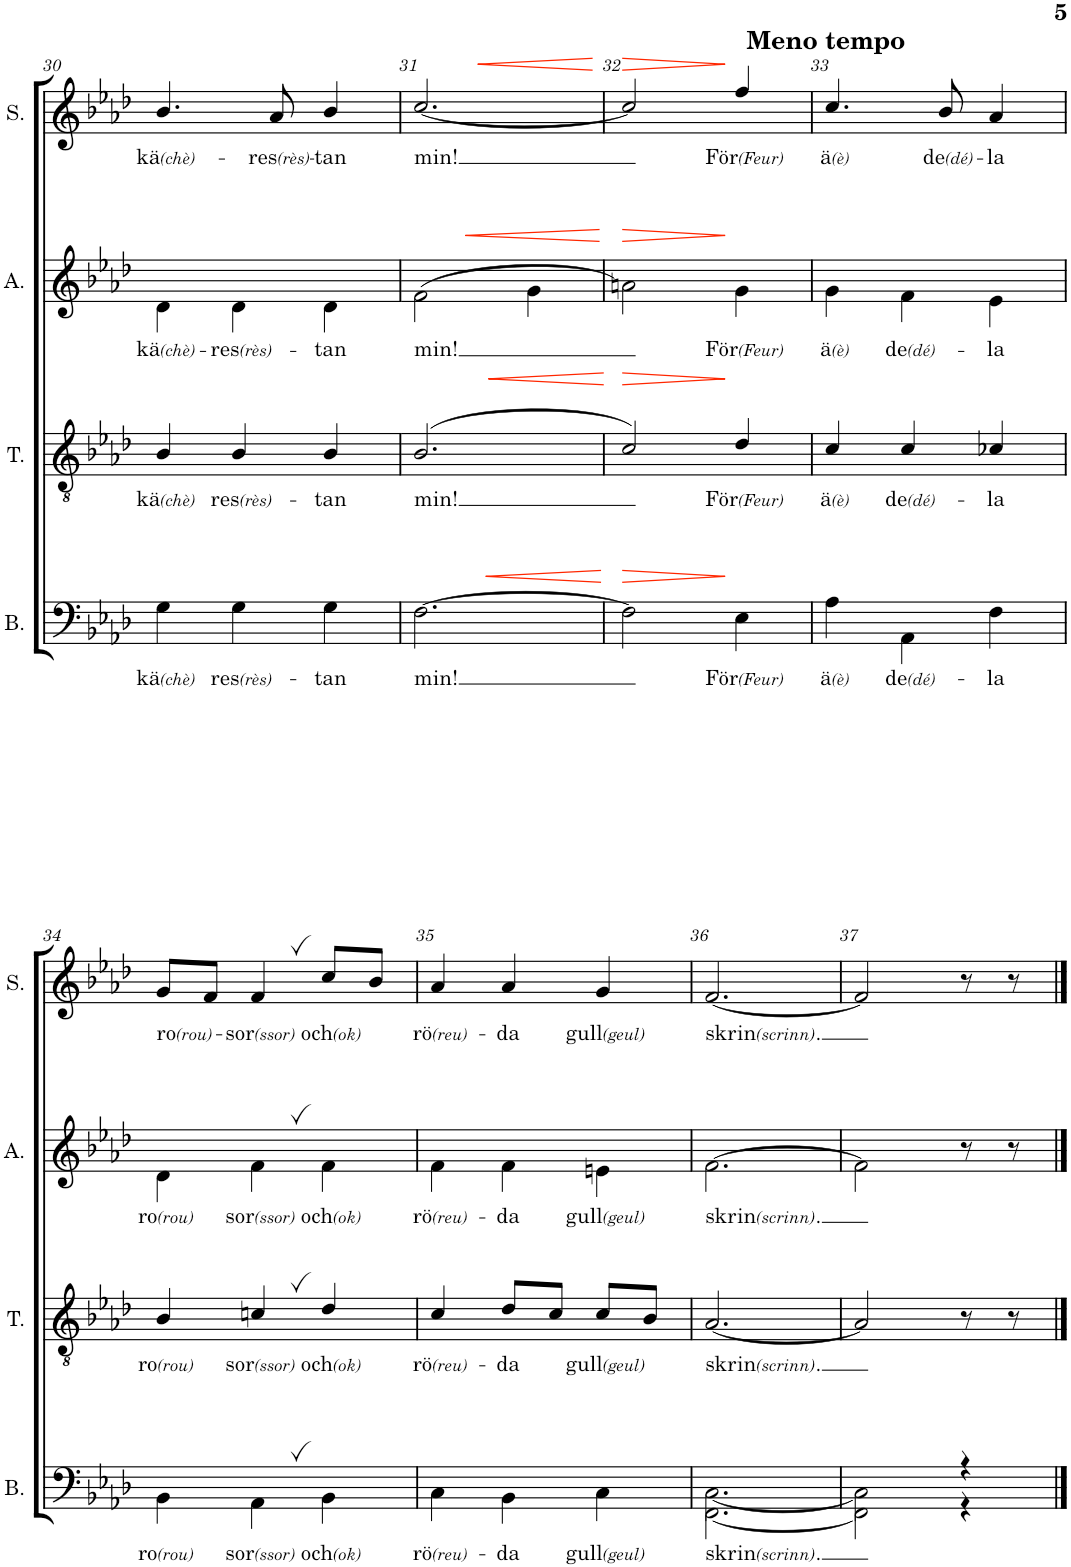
**kern	**text	**dynam	**kern	**text	**dynam	**kern	**text	**dynam	**kern	**text	**dynam
*part4	*part4	*part4	*part3	*part3	*part3	*part2	*part2	*part2	*part1	*part1	*part1
*staff4	*staff4	*staff4	*staff3	*staff3	*staff3	*staff2	*staff2	*staff2	*staff1	*staff1	*staff1
*I"Basse	*	*	*I"Ténor	*	*	*I"Alto	*	*	*I"Soprano	*	*
*I'B.	*	*	*I'T.	*	*	*I'A.	*	*	*I'S.	*	*
!!LO:PB:g=z
*clefF4	*	*	*clefGv2	*	*	*clefG2	*	*	*clefG2	*	*
*k[b-e-a-d-]	*	*	*k[b-e-a-d-]	*	*	*k[b-e-a-d-]	*	*	*k[b-e-a-d-]	*	*
*M3/4	*	*	*M3/4	*	*	*M3/4	*	*	*M3/4	*	*
=30	=30	=30	=30	=30	=30	=30	=30	=30	=30	=30	=30
!	!LO:LY:b	!	!	!LO:LY:b	!	!	!LO:LY:b	!	!	!LO:LY:b	!
4G\	kä (chè)	.	4B-/	kä (chè)	.	4d-\	kä (chè)	.	4.b-/	kä (chè)	.
!	!LO:LY:b	!	!	!LO:LY:b	!	!	!LO:LY:b	!	!	!	!
4G\	-res (rès)	.	4B-/	-res (rès)	.	4d-\	-res (rès)	.	.	.	.
!	!	!	!	!	!	!	!	!	!	!LO:LY:b	!
.	.	.	.	.	.	.	.	.	8a-/	-res (rès)	.
!	!LO:LY:b	!	!	!LO:LY:b	!	!	!LO:LY:b	!	!	!LO:LY:b	!
4G\	-tan	.	4B-/	-tan	.	4d-\	-tan	.	4b-/	-tan	.
=31	=31	=31	=31	=31	=31	=31	=31	=31	=31	=31	=31
!	!LO:LY:b	!	!	!LO:LY:b	!	!	!LO:LY:b	!	!	!LO:LY:b	!
[2.F\	min!	.	(>2.B-/	min!	.	(>2f\	min!	.	[2.cc/	min!	.
!	!	!	!	!	!	!	!	!LO:HP:b	!	!	!
.	.	.	.	.	.	4g\)	.	<	.	.	.
=32	=32	=32	=32	=32	=32	=32	=32	=32	=32	=32	=32
!	!	!LO:HP:b	!	!	!LO:HP:b	!	!	!	!	!	!LO:HP:b
2F\]	.	<	2c/)	.	<	2an\	.	.	2cc/]	.	<
!	!	!	!	!	!	!	!	!	!LO:TX:a:B:t=Meno tempo	!	!
!	!LO:LY:b	!	!	!LO:LY:b	!	!	!LO:LY:b	!	!	!LO:LY:b	!
4E-\	För (Feur)	[	4d-/	För (Feur)	[	4g\	För (Feur)	[	4ff/	För (Feur)	[
=33	=33	=33	=33	=33	=33	=33	=33	=33	=33	=33	=33
!	!LO:LY:b	!	!	!LO:LY:b	!	!	!LO:LY:b	!	!	!LO:LY:b	!
4A-\	ä (è)	.	4c/	ä (è)	.	4g\	ä (è)	.	4.cc/	ä (è)	.
!	!LO:LY:b	!	!	!LO:LY:b	!	!	!LO:LY:b	!	!	!	!
4AA-\	-de (dé)	.	4c/	-de (dé)	.	4f\	-de (dé)	.	.	.	.
!	!	!	!	!	!	!	!	!	!	!LO:LY:b	!
.	.	.	.	.	.	.	.	.	8b-/	-de (dé)	.
!	!LO:LY:b	!	!	!LO:LY:b	!	!	!LO:LY:b	!	!	!LO:LY:b	!
4F\	-la	.	4c-X/	-la	.	4e-\	-la	.	4a-/	-la	.
!!LO:LB:g=z
=34	=34	=34	=34	=34	=34	=34	=34	=34	=34	=34	=34
!	!LO:LY:b	!	!	!LO:LY:b	!	!	!LO:LY:b	!	!	!LO:LY:b	!
4BB-\	ro (rou)	.	4B-/	ro (rou)	.	4d-\	ro (rou)	.	8g/L	ro (rou)	.
.	.	.	.	.	.	.	.	.	8f/J	.	.
!	!LO:LY:b	!	!	!LO:LY:b	!	!	!LO:LY:b	!	!	!LO:LY:b	!
4AA-,\	-sor (ssor)	.	4cn,/	-sor (ssor)	.	4f,\	-sor (ssor)	.	4f,/	-sor (ssor)	.
!	!LO:LY:b	!	!	!LO:LY:b	!	!	!LO:LY:b	!	!	!LO:LY:b	!
4BB-\	och (ok)	.	4d-/	och (ok)	.	4f\	och (ok)	.	8cc/L	och (ok)	.
.	.	.	.	.	.	.	.	.	8b-/J	.	.
=35	=35	=35	=35	=35	=35	=35	=35	=35	=35	=35	=35
!	!LO:LY:b	!	!	!LO:LY:b	!	!	!LO:LY:b	!	!	!LO:LY:b	!
4C\	rö (reu)	.	4c/	rö (reu)	.	4f\	rö (reu)	.	4a-/	rö (reu)	.
!	!LO:LY:b	!	!	!LO:LY:b	!	!	!LO:LY:b	!	!	!LO:LY:b	!
4BB-\	-da	.	8d-/L	-da	.	4f\	-da	.	4a-/	-da	.
.	.	.	8c/J	.	.	.	.	.	.	.	.
!	!LO:LY:b	!	!	!LO:LY:b	!	!	!LO:LY:b	!	!	!LO:LY:b	!
4C\	gull (geul)	.	8c/L	gull (geul)	.	4en\	gull (geul)	.	4g/	gull (geul)	.
.	.	.	8B-/J	.	.	.	.	.	.	.	.
=36	=36	=36	=36	=36	=36	=36	=36	=36	=36	=36	=36
!	!LO:LY:b	!	!	!LO:LY:b	!	!	!LO:LY:b	!	!	!LO:LY:b	!
*^	*	*	*	*	*	*	*	*	*	*	*
[2.C\	[2.FF\	skrin (scrinn) .	.	[2.A-/	skrin (scrinn) .	.	[2.f\	skrin (scrinn) .	.	[2.f/	skrin (scrinn) .	.
=37	=37	=37	=37	=37	=37	=37	=37	=37	=37	=37	=37	=37
2C\]	2FF\]	.	.	2A-/]	.	.	2f\]	.	.	2f/]	.	.
4r	4r	.	.	8r	.	.	8r	.	.	8r	.	.
.	.	.	.	8r	.	.	8r	.	.	8r	.	.
*v	*v	*	*	*	*	*	*	*	*	*	*	*
==	==	==	==	==	==	==	==	==	==	==	==
*-	*-	*-	*-	*-	*-	*-	*-	*-	*-	*-	*-
